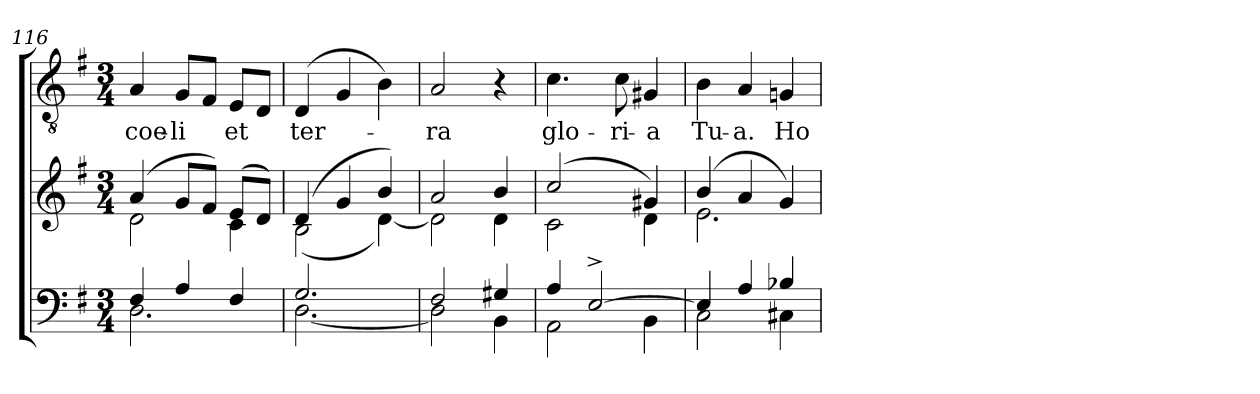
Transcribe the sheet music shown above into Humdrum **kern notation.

**kern	**kern	**kern	**text
*part2	*part2	*part1	*part1
*staff3	*staff2	*staff1	*staff1
*clefF4	*clefG2	*clefGv2	*
*k[f#]	*k[f#]	*k[f#]	*
*G:	*G:	*G:	*
*M3/4	*M3/4	*M3/4	*
=116	=116	=116	=116
*^	*^	*	*
!	!	!	!	!	!LO:LY:b
4F#/	2.D\	(4a/	2d\	4A/	coe-
!	!	!	!	!	!LO:LY:b
4A/	.	8g/L	.	8G/L	-li
.	.	8f#/J)	.	8F#/J	.
!	!	!	!	!	!LO:LY:b
4F#/	.	(>8e/L	4c\	8E/L	et
.	.	8d/J)	.	8D/J	.
=117	=117	=117	=117	=117	=117
!	!	!	!	!	!LO:LY:b
2.G/	[<2.D\	(4d/	(<2B\	(4D/	ter-
.	.	4g/	.	4G/	.
.	.	4b/)	[<4d\)	4B\)	.
=118	=118	=118	=118	=118	=118
!	!	!	!	!	!LO:LY:b
2F#/	2D\]	2a/	2d\]	2A/	-ra
4G#X/	4BB\	4b/	4d\	4r	.
=119	=119	=119	=119	=119	=119
!	!	!	!	!	!LO:LY:b
4A/	2AA\	(2cc/	2c\	4.c\	glo-
[>2E^>/	.	.	.	.	.
!	!	!	!	!	!LO:LY:b
.	.	.	.	8c\	-ri-
!	!	!	!	!	!LO:LY:b
.	4BB\	4g#X/)	4d\	4G#X/	-a
!!LO:LB:g=z
=120	=120	=120	=120	=120	=120
!	!	!	!	!	!LO:LY:b
4E/]	2C\	(4b/	2.e\	4B\	Tu-
!	!	!	!	!	!LO:LY:b
4A/	.	4a/	.	4A/	-a.
!	!	!	!	!	!LO:LY:b
4B-X/	4C#X\	4g/)	.	4Gn/	Ho-
*v	*v	*	*	*	*
*	*v	*v	*	*
=	=	=	=
*-	*-	*-	*-
